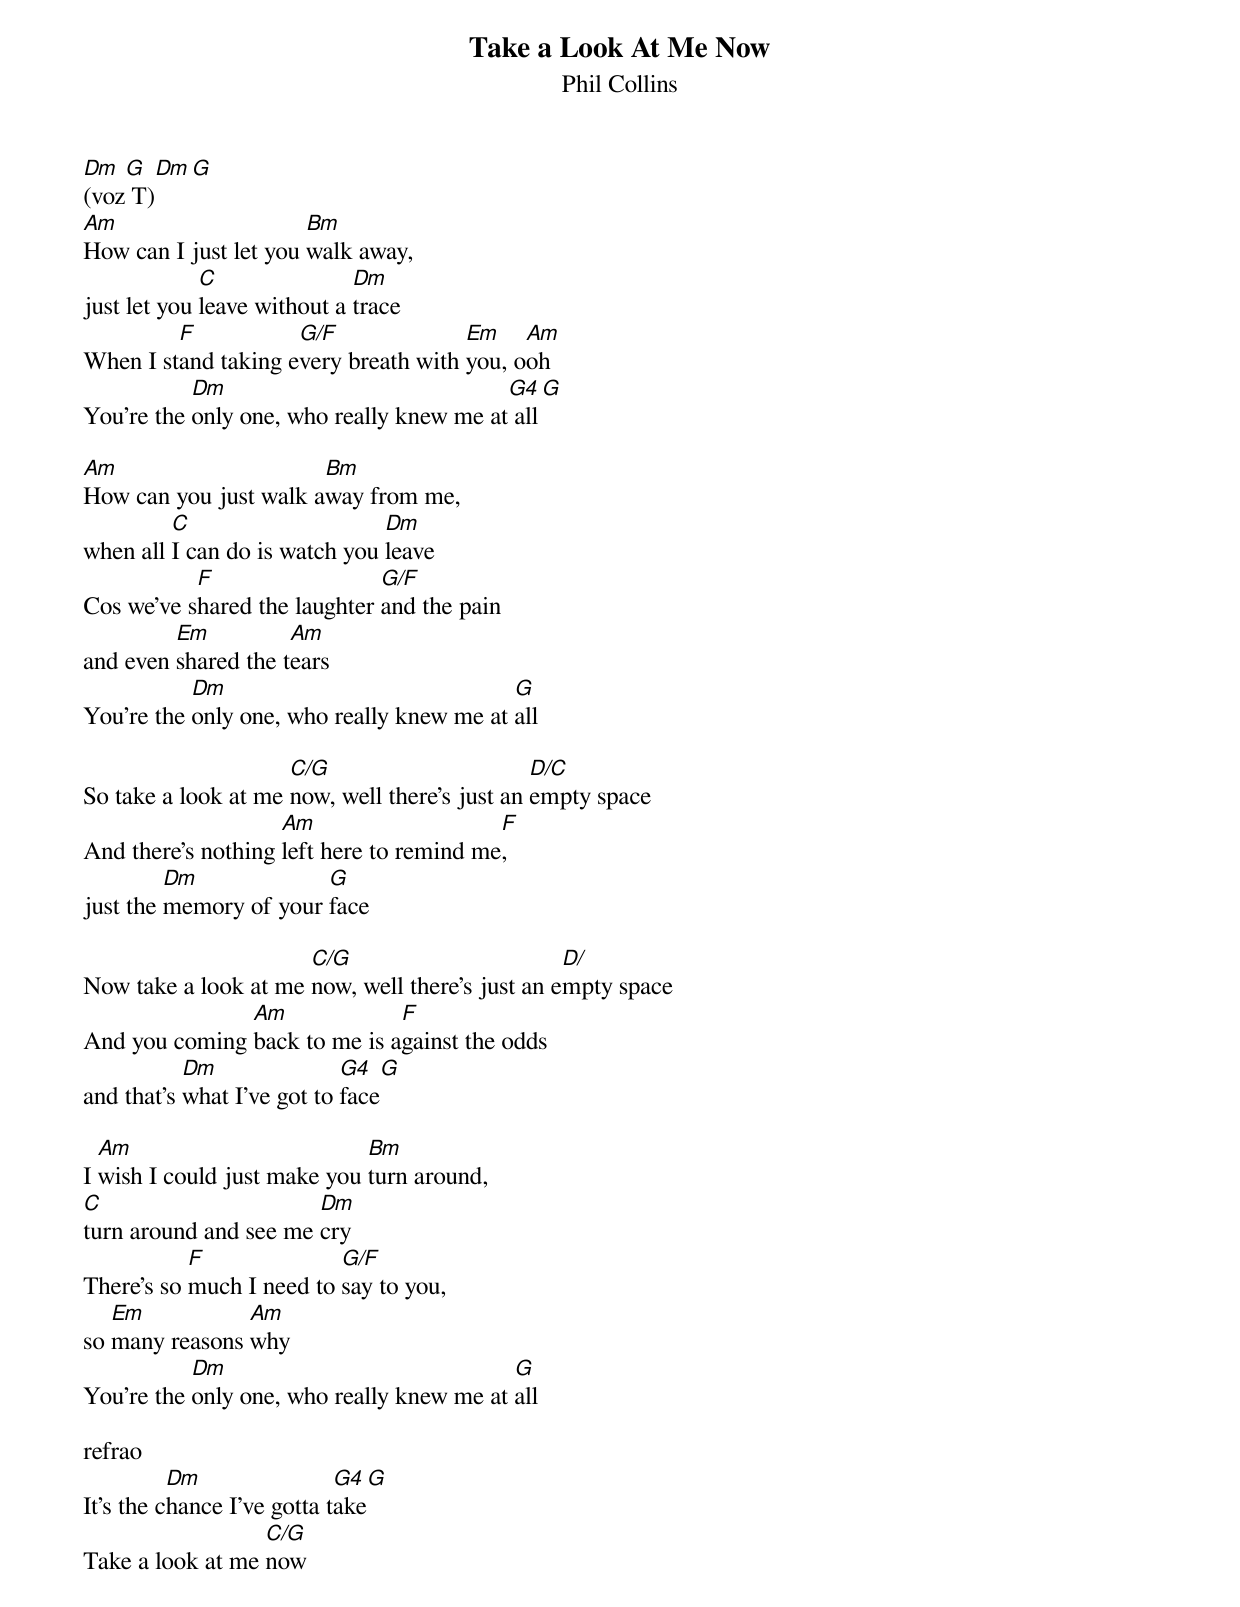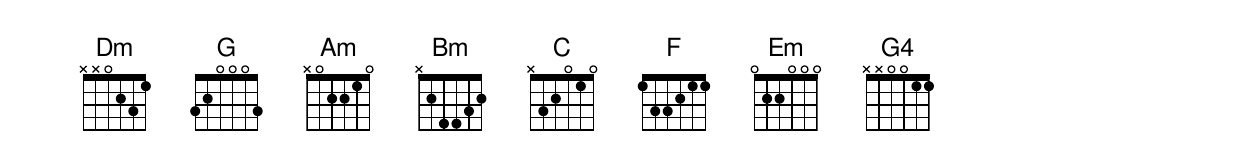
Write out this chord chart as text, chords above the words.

Take a Look At Me Now
Phil Collins

Dm  G  Dm  G
(voz T)
Am                     Bm
How can I just let you walk away,
             C               Dm
just let you leave without a trace
         F           G/F              Em    Am
When I stand taking every breath with you, ooh
           Dm                             G4  G
You're the only one, who really knew me at all

Am                     Bm
How can you just walk away from me,
         C                     Dm
when all I can do is watch you leave
           F                  G/F
Cos we've shared the laughter and the pain
         Em          Am
and even shared the tears
           Dm                              G
You're the only one, who really knew me at all

                     C/G                       D/C
So take a look at me now, well there's just an empty space
                    Am                    F
And there's nothing left here to remind me,
         Dm             G
just the memory of your face

                      C/G                        D/
Now take a look at me now, well there's just an empty space
               Am             F
And you coming back to me is against the odds
           Dm               G4   G
and that's what I've got to face

  Am                         Bm
I wish I could just make you turn around,
C                      Dm
turn around and see me cry
           F              G/F
There's so much I need to say to you,
   Em           Am
so many reasons why
           Dm                              G
You're the only one, who really knew me at all

refrao
          Dm                G4   G
It's the chance I've gotta take
                  C/G
Take a look at me now
